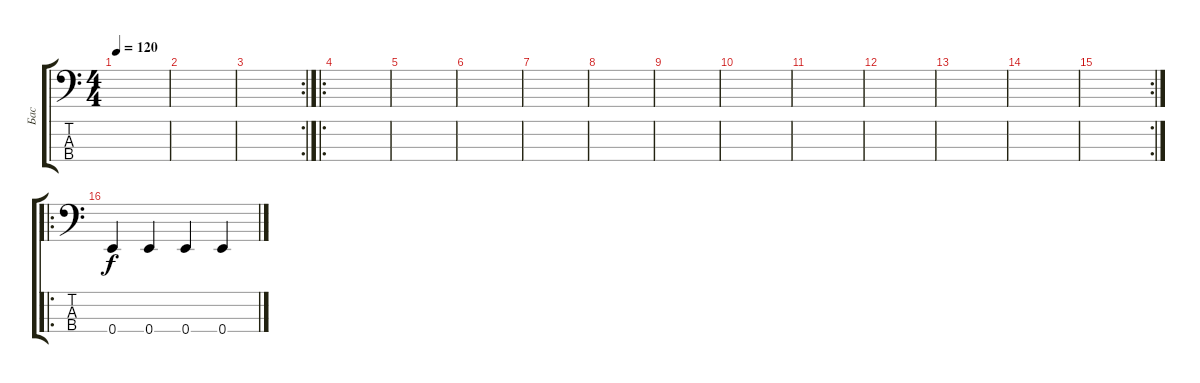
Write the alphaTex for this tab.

\track ("Бас " "Бас ") {instrument electricbassfinger}
\staff {score tabs}
\tuning (G2 D2 A1 E1) {hide}
\ts (4 4)
\tempo 120
\clef f4
\ks c
|
|
\rc 2
|
\ro
|
|
|
|
|
|
|
|
|
|
|
\rc 2
|
\ro
0.4.4 0.4.4 0.4.4 0.4.4
